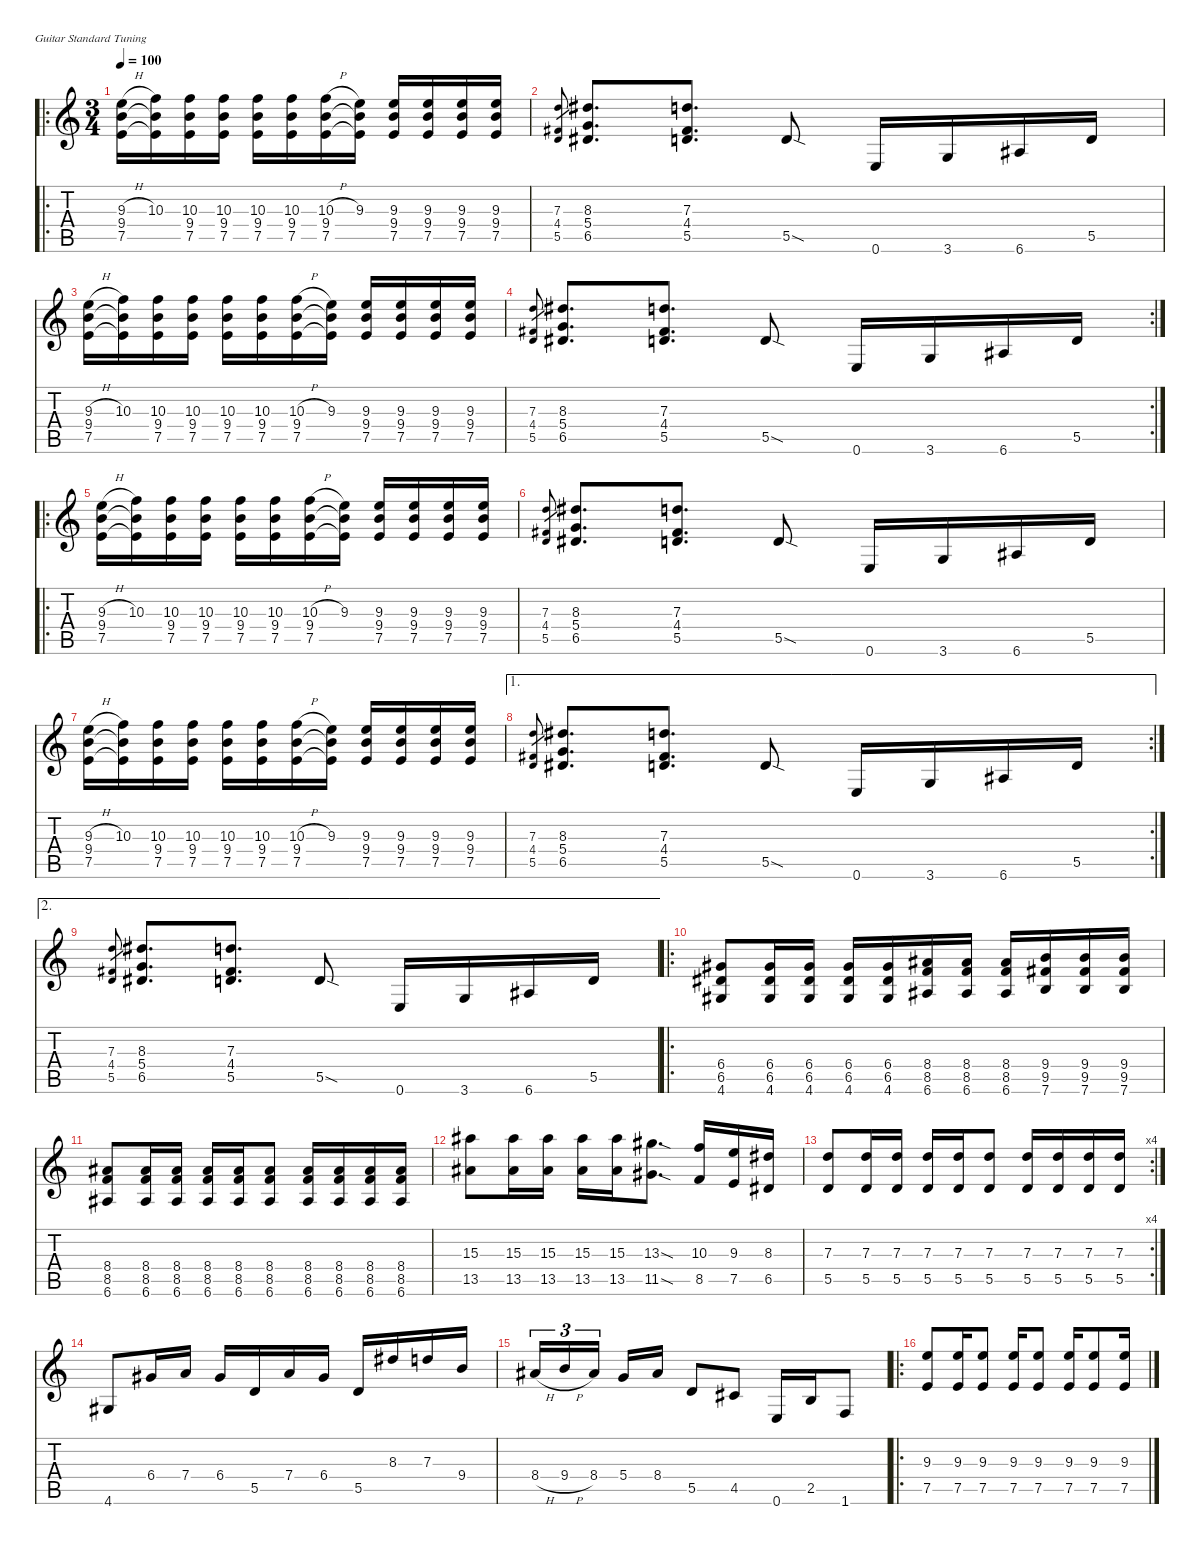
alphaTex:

\defaultSystemsLayout 4
\hideDynamics
\bracketExtendMode nobrackets
\singleTrackTrackNamePolicy hidden
\multiTrackTrackNamePolicy hidden
\firstSystemTrackNameMode fullname
\firstSystemTrackNameOrientation horizontal
\otherSystemsTrackNameOrientation horizontal
\track ("Guitar" "dist.guit.") {instrument distortionguitar}
\staff {score tabs}
\tuning (E4 B3 G3 D3 A2 E2)
\ro
\ts (3 4)
\beaming (8 2 2 2)
\tempo 100
\clef g2
\ks c
(9.3{h} 9.4 7.5).16{dy f instrument distortionguitar beam Down} (10.3 9.4{t} 7.5{t}).16{beam Down} (10.3 9.4 7.5).16{beam Down} (10.3 9.4 7.5).16{beam Down} (10.3 9.4 7.5).16{beam Down} (10.3 9.4 7.5).16{beam Down} (10.3{h} 9.4 7.5).16{beam Down} (9.3 9.4{t} 7.5{t}).16{beam Down} (9.3 9.4 7.5).16{beam Up} (9.3 9.4 7.5).16{beam Up} (9.3 9.4 7.5).16{beam Up} (9.3 9.4 7.5).16{beam Up} |
(7.3 4.4{acc #} 5.5).8{gr dy mf beam Up} (8.3{acc #} 5.4 6.5{acc #}).8{d dy f beam Up} (7.3 4.4{acc #} 5.5).8{d beam Up} 5.5{sod}.8{beam Up} 0.6.16{beam Up} 3.6.16{beam Up} 6.6{acc #}.16{beam Up} 5.5.16{beam Up} |
(9.3{h} 9.4 7.5).16{beam Down} (10.3 9.4{t} 7.5{t}).16{beam Down} (10.3 9.4 7.5).16{beam Down} (10.3 9.4 7.5).16{beam Down} (10.3 9.4 7.5).16{beam Down} (10.3 9.4 7.5).16{beam Down} (10.3{h} 9.4 7.5).16{beam Down} (9.3 9.4{t} 7.5{t}).16{beam Down} (9.3 9.4 7.5).16{beam Up} (9.3 9.4 7.5).16{beam Up} (9.3 9.4 7.5).16{beam Up} (9.3 9.4 7.5).16{beam Up} |
\rc 2
(7.3 4.4{acc #} 5.5).8{gr dy mf beam Up} (8.3{acc #} 5.4 6.5{acc #}).8{d dy f beam Up} (7.3 4.4{acc #} 5.5).8{d beam Up} 5.5{sod}.8{beam Up} 0.6.16{beam Up} 3.6.16{beam Up} 6.6{acc #}.16{beam Up} 5.5.16{beam Up} |
\ro
(9.3{h} 9.4 7.5).16{beam Down} (10.3 9.4{t} 7.5{t}).16{beam Down} (10.3 9.4 7.5).16{beam Down} (10.3 9.4 7.5).16{beam Down} (10.3 9.4 7.5).16{beam Down} (10.3 9.4 7.5).16{beam Down} (10.3{h} 9.4 7.5).16{beam Down} (9.3 9.4{t} 7.5{t}).16{beam Down} (9.3 9.4 7.5).16{beam Up} (9.3 9.4 7.5).16{beam Up} (9.3 9.4 7.5).16{beam Up} (9.3 9.4 7.5).16{beam Up} |
(7.3 4.4{acc #} 5.5).8{gr dy mf beam Up} (8.3{acc #} 5.4 6.5{acc #}).8{d dy f beam Up} (7.3 4.4{acc #} 5.5).8{d beam Up} 5.5{sod}.8{beam Up} 0.6.16{beam Up} 3.6.16{beam Up} 6.6{acc #}.16{beam Up} 5.5.16{beam Up} |
(9.3{h} 9.4 7.5).16{beam Down} (10.3 9.4{t} 7.5{t}).16{beam Down} (10.3 9.4 7.5).16{beam Down} (10.3 9.4 7.5).16{beam Down} (10.3 9.4 7.5).16{beam Down} (10.3 9.4 7.5).16{beam Down} (10.3{h} 9.4 7.5).16{beam Down} (9.3 9.4{t} 7.5{t}).16{beam Down} (9.3 9.4 7.5).16{beam Up} (9.3 9.4 7.5).16{beam Up} (9.3 9.4 7.5).16{beam Up} (9.3 9.4 7.5).16{beam Up} |
\ae 1
\rc 2
(7.3 4.4{acc #} 5.5).8{gr dy mf beam Up} (8.3{acc #} 5.4 6.5{acc #}).8{d dy f beam Up} (7.3 4.4{acc #} 5.5).8{d beam Up} 5.5{sod}.8{beam Up} 0.6.16{beam Up} 3.6.16{beam Up} 6.6{acc #}.16{beam Up} 5.5.16{beam Up} |
\ae 2
(7.3 4.4{acc #} 5.5).8{gr dy mf beam Up} (8.3{acc #} 5.4 6.5{acc #}).8{d dy f beam Up} (7.3 4.4{acc #} 5.5).8{d beam Up} 5.5{sod}.8{beam Up} 0.6.16{beam Up} 3.6.16{beam Up} 6.6{acc #}.16{beam Up} 5.5.16{beam Up} |
\ro
(6.4{acc #} 6.5{acc #} 4.6{acc #}).8{dy mf beam Up} (6.4{acc #} 6.5{acc #} 4.6{acc #}).16{beam Up} (6.4{acc #} 6.5{acc #} 4.6{acc #}).16{beam Up} (6.4{acc #} 6.5{acc #} 4.6{acc #}).16{beam Up} (6.4{acc #} 6.5{acc #} 4.6{acc #}).16{beam Up} (8.4{acc #} 8.5 6.6{acc #}).16{beam Up} (8.4{acc #} 8.5 6.6{acc #}).16{beam Up} (8.4{acc #} 8.5 6.6{acc #}).16{beam Up} (9.4 9.5{acc #} 7.6).16{beam Up} (9.4 9.5{acc #} 7.6).16{beam Up} (9.4 9.5{acc #} 7.6).16{beam Up} |
(8.4{acc #} 8.5 6.6{acc #}).8{beam Up} (8.4{acc #} 8.5 6.6{acc #}).16{beam Up} (8.4{acc #} 8.5 6.6{acc #}).16{beam Up} (8.4{acc #} 8.5 6.6{acc #}).16{beam Up} (8.4{acc #} 8.5 6.6{acc #}).16{beam Up} (8.4{acc #} 8.5 6.6{acc #}).8{beam Up} (8.4{acc #} 8.5 6.6{acc #}).16{beam Up} (8.4{acc #} 8.5 6.6{acc #}).16{beam Up} (8.4{acc #} 8.5 6.6{acc #}).16{beam Up} (8.4{acc #} 8.5 6.6{acc #}).16{beam Up} |
(15.3{acc #} 13.5{acc #}).8{dy f beam Down} (15.3{acc #} 13.5{acc #}).16{beam Down} (15.3{acc #} 13.5{acc #}).16{beam Down} (15.3{acc #} 13.5{acc #}).16{beam Down} (15.3{acc #} 13.5{acc #}).16{beam Down} (13.3{sod acc #} 11.5{sod acc #}).8{d beam Down} (10.3 8.5).16{beam Up} (9.3 7.5).16{beam Up} (8.3{acc #} 6.5{acc #}).16{beam Up} |
\rc 4
(7.3 5.5).8{beam Up} (7.3 5.5).16{beam Up} (7.3 5.5).16{beam Up} (7.3 5.5).16{beam Up} (7.3 5.5).16{beam Up} (7.3 5.5).8{beam Up} (7.3 5.5).16{beam Up} (7.3 5.5).16{beam Up} (7.3 5.5).16{beam Up} (7.3 5.5).16{beam Up} |
4.6{acc #}.8{beam Up} 6.4{acc #}.16{beam Up} 7.4.16{beam Up} 6.4{acc #}.16{beam Up} 5.5.16{beam Up} 7.4.16{beam Up} 6.4{acc #}.16{beam Up} 5.5.16{beam Up} 8.3{acc #}.16{beam Up} 7.3.16{beam Up} 9.4.16{beam Up} |
8.4{h acc #}.16{tu (3 2) beam Up} 9.4{h}.16{tu (3 2) beam Up} 8.4{acc #}.16{tu (3 2) beam Up} 5.4.16{beam Up} 8.4{acc #}.16{beam Up} 5.5.8{beam Up} 4.5{acc #}.8{beam Up} 0.6.16{beam Up} 2.5.16{beam Up} 1.6.8{beam Up} |
\ro
(9.3 7.5).8{beam Up} (9.3 7.5).16{beam Up} (9.3 7.5).8{beam Up} (9.3 7.5).16{beam Up} (9.3 7.5).8{beam Up} (9.3 7.5).16{beam Up} (9.3 7.5).8{beam Up} (9.3 7.5).16{beam Up}
